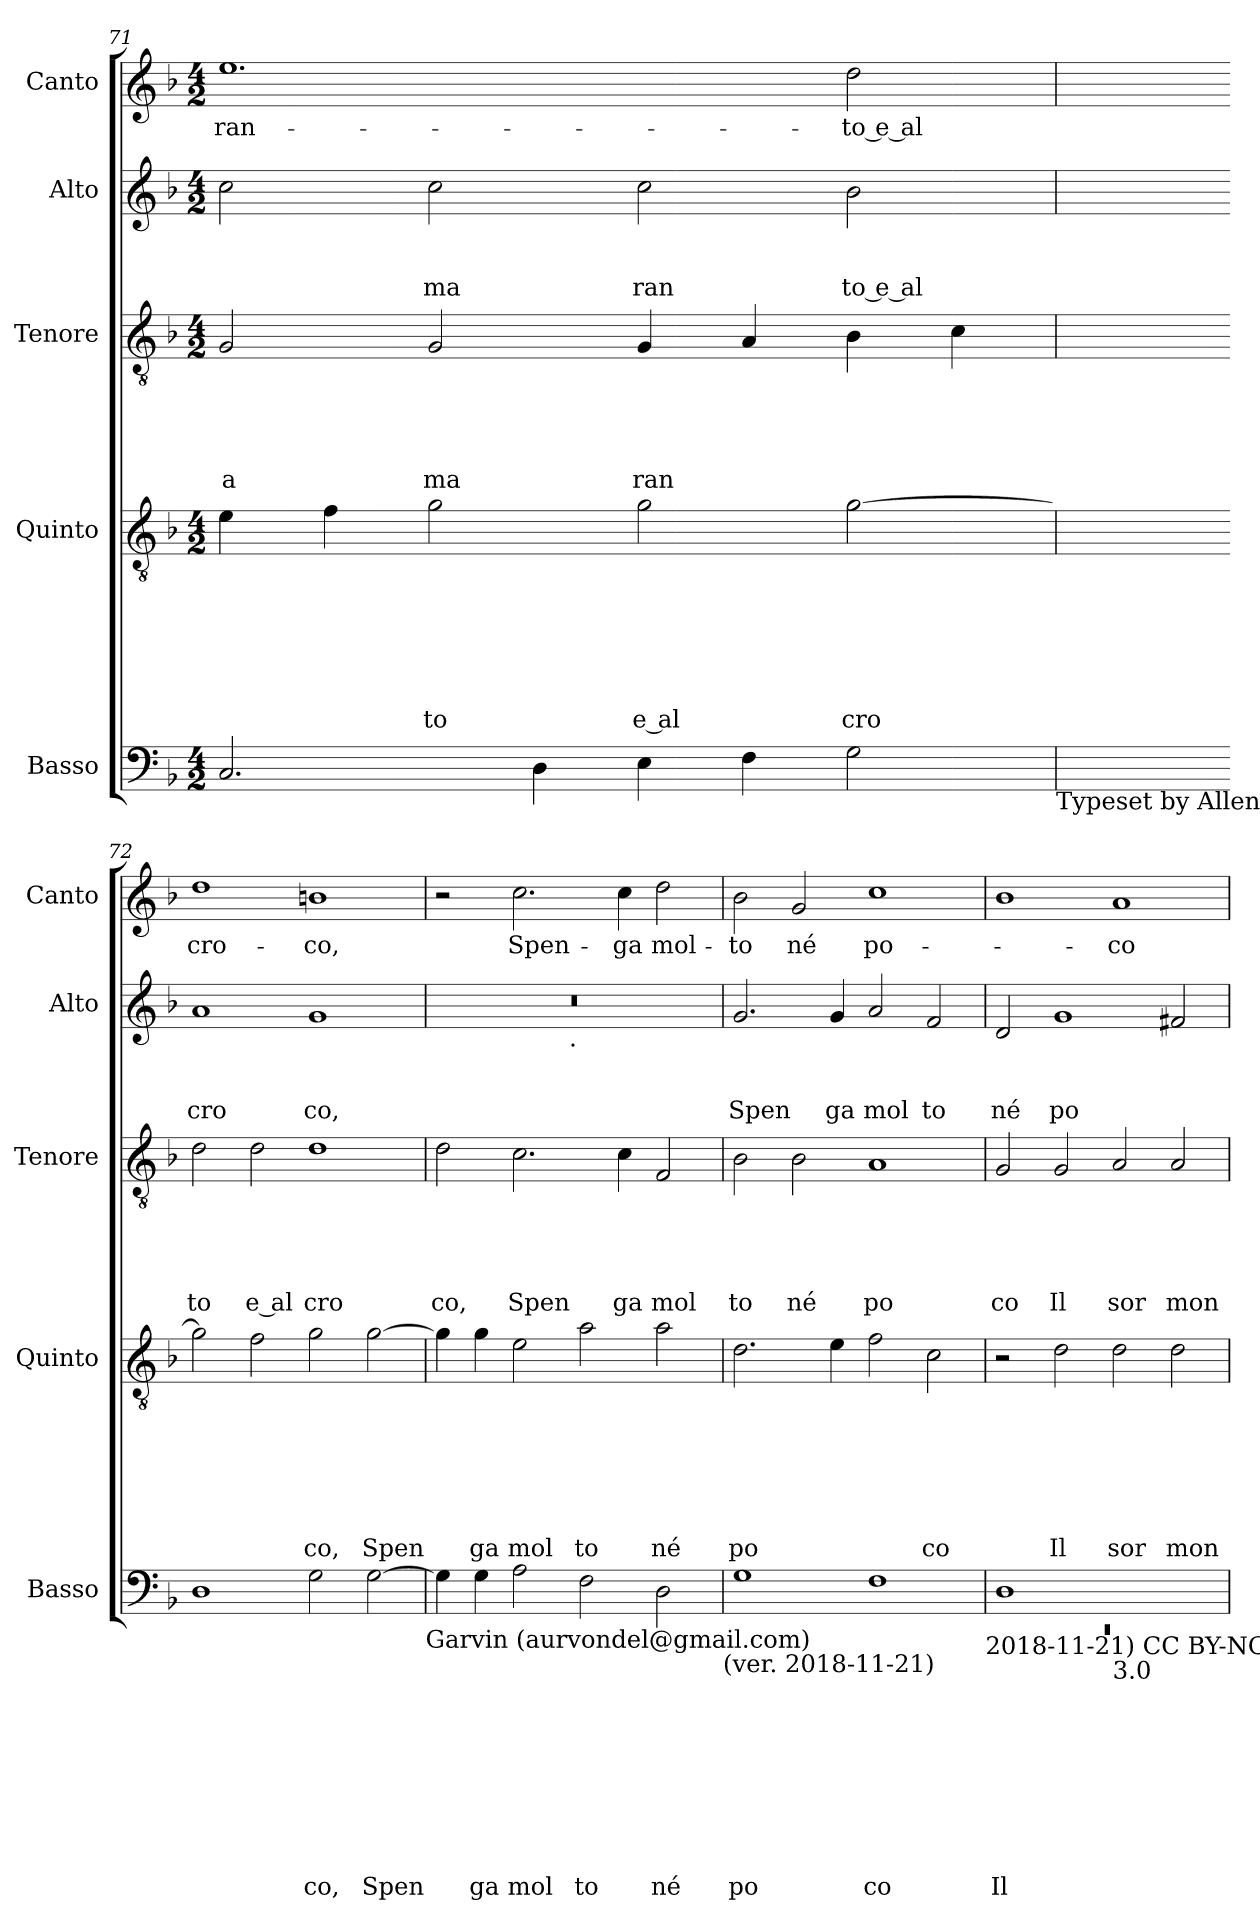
**kern	**text	**text	**text	**text	**text	**text	**text	**text	**text	**kern	**text	**text	**text	**text	**text	**text	**text	**kern	**text	**text	**text	**text	**text	**kern	**text	**text	**text	**kern	**text
*part5	*part5	*part5	*part5	*part5	*part5	*part5	*part5	*part5	*part5	*part4	*part4	*part4	*part4	*part4	*part4	*part4	*part4	*part3	*part3	*part3	*part3	*part3	*part3	*part2	*part2	*part2	*part2	*part1	*part1
*staff5	*staff5	*staff5	*staff5	*staff5	*staff5	*staff5	*staff5	*staff5	*staff5	*staff4	*staff4	*staff4	*staff4	*staff4	*staff4	*staff4	*staff4	*staff3	*staff3	*staff3	*staff3	*staff3	*staff3	*staff2	*staff2	*staff2	*staff2	*staff1	*staff1
*I"Basso	*	*	*	*	*	*	*	*	*	*I"Quinto	*	*	*	*	*	*	*	*I"Tenore	*	*	*	*	*	*I"Alto	*	*	*	*I"Canto	*
*I'Basso	*	*	*	*	*	*	*	*	*	*I'Quinto	*	*	*	*	*	*	*	*I'Tenore	*	*	*	*	*	*I'Alto	*	*	*	*I'Canto	*
*clefF4	*	*	*	*	*	*	*	*	*	*clefGv2	*	*	*	*	*	*	*	*clefGv2	*	*	*	*	*	*clefG2	*	*	*	*clefG2	*
*k[b-]	*	*	*	*	*	*	*	*	*	*k[b-]	*	*	*	*	*	*	*	*k[b-]	*	*	*	*	*	*k[b-]	*	*	*	*k[b-]	*
*F:	*	*	*	*	*	*	*	*	*	*F:	*	*	*	*	*	*	*	*F:	*	*	*	*	*	*F:	*	*	*	*F:	*
*M4/2	*	*	*	*	*	*	*	*	*	*M4/2	*	*	*	*	*	*	*	*M4/2	*	*	*	*	*	*M4/2	*	*	*	*M4/2	*
=71	=71	=71	=71	=71	=71	=71	=71	=71	=71	=71	=71	=71	=71	=71	=71	=71	=71	=71	=71	=71	=71	=71	=71	=71	=71	=71	=71	=71	=71
!	!	!	!	!	!	!	!	!	!	!	!	!	!	!	!	!	!	!	!	!	!	!	!LO:LY:b	!	!	!	!	!	!LO:LY:b
2.C/	.	.	.	.	.	.	.	.	.	4e\	.	.	.	.	.	.	.	2G/	.	.	.	.	a	2cc\	.	.	.	1.ee	-ran-
.	.	.	.	.	.	.	.	.	.	4f\	.	.	.	.	.	.	.	.	.	.	.	.	.	.	.	.	.	.	.
!	!	!	!	!	!	!	!	!	!	!	!	!	!	!	!	!	!LO:LY:b	!	!	!	!	!	!LO:LY:b	!	!	!	!LO:LY:b	!	!
.	.	.	.	.	.	.	.	.	.	2g\	.	.	.	.	.	.	to	2G/	.	.	.	.	ma	2cc\	.	.	ma	.	.
4D\	.	.	.	.	.	.	.	.	.	.	.	.	.	.	.	.	.	.	.	.	.	.	.	.	.	.	.	.	.
!	!	!	!	!	!	!	!	!	!	!	!	!	!	!	!	!	!LO:LY:b	!	!	!	!	!	!LO:LY:b	!	!	!	!LO:LY:b	!	!
4E\	.	.	.	.	.	.	.	.	.	2g\	.	.	.	.	.	.	e al	4G/	.	.	.	.	ran	2cc\	.	.	ran	.	.
4F\	.	.	.	.	.	.	.	.	.	.	.	.	.	.	.	.	.	4A/	.	.	.	.	.	.	.	.	.	.	.
!	!	!	!	!	!	!	!	!	!	!	!	!	!	!	!	!	!LO:LY:b	!	!	!	!	!	!	!	!	!	!LO:LY:b:rj	!	!LO:LY:b:rj
2G\	.	.	.	.	.	.	.	.	.	[>2g\	.	.	.	.	.	.	cro	4B-\	.	.	.	.	.	2b-\	.	.	to e al	2dd\	-to e al
.	.	.	.	.	.	.	.	.	.	.	.	.	.	.	.	.	.	(4c\	.	.	.	.	.	.	.	.	.	.	.
!LO:TX:b:t=Typeset by Allen	!	!	!	!	!	!	!	!	!	!	!	!	!	!	!	!	!	!	!	!	!	!	!	!	!	!	!	!	!
=72	=72	=72	=72	=72	=72	=72	=72	=72	=72	=72	=72	=72	=72	=72	=72	=72	=72	=72	=72	=72	=72	=72	=72	=72	=72	=72	=72	=72	=72
!	!	!	!	!	!	!	!	!	!	!	!	!	!	!	!	!	!	!	!	!	!	!	!LO:LY:b	!	!	!	!LO:LY:b	!	!LO:LY:b
1D	.	.	.	.	.	.	.	.	.	2g\]	.	.	.	.	.	.	.	2d\	.	.	.	.	to	1a	.	.	cro	1dd	cro-
!	!	!	!	!	!	!	!	!	!	!	!	!	!	!	!	!	!	!	!	!	!	!	!LO:LY:b	!	!	!	!	!	!
.	.	.	.	.	.	.	.	.	.	2f\	.	.	.	.	.	.	.	2d\	.	.	.	.	e al	.	.	.	.	.	.
!	!	!	!	!	!	!	!	!	!LO:LY:b	!	!	!	!	!	!	!	!LO:LY:b	!	!	!	!	!	!LO:LY:b	!	!	!	!LO:LY:b	!	!LO:LY:b
2G\	.	.	.	.	.	.	.	.	co,	2g\	.	.	.	.	.	.	co,	1d	.	.	.	.	cro	1g	.	.	co,	1bn	-co,
!	!	!	!	!	!	!	!	!	!LO:LY:b	!	!	!	!	!	!	!	!LO:LY:b	!	!	!	!	!	!	!	!	!	!	!	!
[>2G\	.	.	.	.	.	.	.	.	Spen	[>2g\	.	.	.	.	.	.	Spen	.	.	.	.	.	.	.	.	.	.	.	.
!LO:TX:b:t=Garvin (aurvondel@gmail.com)	!	!	!	!	!	!	!	!	!	!	!	!	!	!	!	!	!	!	!	!	!	!	!	!	!	!	!	!	!
=73	=73	=73	=73	=73	=73	=73	=73	=73	=73	=73	=73	=73	=73	=73	=73	=73	=73	=73	=73	=73	=73	=73	=73	=73	=73	=73	=73	=73	=73
!	!	!	!	!	!	!	!	!	!	!	!	!	!	!	!	!	!	!	!	!	!	!	!LO:LY:b	!	!	!	!	!	!
*	*	*	*	*	*	*	*	*	*	*	*	*	*	*	*	*	*	*	*	*	*	*	*	*^	*	*	*	*	*
4G\]	.	.	.	.	.	.	.	.	.	4g\]	.	.	.	.	.	.	.	2d\	.	.	.	.	co,	0r	2ryy	.	.	.	2r	.
!	!	!	!	!	!	!	!	!	!LO:LY:b	!	!	!	!	!	!	!	!LO:LY:b	!	!	!	!	!	!	!	!	!	!	!	!	!
4G\	.	.	.	.	.	.	.	.	ga	4g\	.	.	.	.	.	.	ga	.	.	.	.	.	.	.	.	.	.	.	.	.
!	!	!	!	!	!	!	!	!	!LO:LY:b	!	!	!	!	!	!	!	!LO:LY:b	!	!	!	!	!	!LO:LY:b	!	!	!	!	!	!	!LO:LY:b
2A\	.	.	.	.	.	.	.	.	mol	2e\	.	.	.	.	.	.	mol	2.c\	.	.	.	.	Spen	.	4...ryy	.	.	.	2.cc\	Spen-
!	!	!	!	!	!	!	!	!	!	!	!	!	!	!	!	!	!	!	!	!	!	!	!	!	!LO:TX:b:t=.	!	!	!	!	!
.	.	.	.	.	.	.	.	.	.	.	.	.	.	.	.	.	.	.	.	.	.	.	.	.	1ryy	.	.	.	.	.
!	!	!	!	!	!	!	!	!	!LO:LY:b	!	!	!	!	!	!	!	!LO:LY:b	!	!	!	!	!	!	!	!	!	!	!	!	!
2F\	.	.	.	.	.	.	.	.	to	2a\	.	.	.	.	.	.	to	.	.	.	.	.	.	.	.	.	.	.	.	.
!	!	!	!	!	!	!	!	!	!	!	!	!	!	!	!	!	!	!	!	!	!	!	!LO:LY:b	!	!	!	!	!	!	!LO:LY:b
.	.	.	.	.	.	.	.	.	.	.	.	.	.	.	.	.	.	4c\	.	.	.	.	ga	.	.	.	.	.	4cc\	-ga
!	!	!	!	!	!	!	!	!	!LO:LY:b	!	!	!	!	!	!	!	!LO:LY:b	!	!	!	!	!	!LO:LY:b	!	!	!	!	!	!	!LO:LY:b
2D\	.	.	.	.	.	.	.	.	né	2a\	.	.	.	.	.	.	né	2F/	.	.	.	.	mol	.	.	.	.	.	2dd\	mol-
.	.	.	.	.	.	.	.	.	.	.	.	.	.	.	.	.	.	.	.	.	.	.	.	.	32ryy	.	.	.	.	.
!LO:TX:b:t=(ver. 2018-11-21)	!	!	!	!	!	!	!	!	!	!	!	!	!	!	!	!	!	!	!	!	!	!	!	!	!	!	!	!	!	!
=74	=74	=74	=74	=74	=74	=74	=74	=74	=74	=74	=74	=74	=74	=74	=74	=74	=74	=74	=74	=74	=74	=74	=74	=74	=74	=74	=74	=74	=74	=74
!	!	!	!	!	!	!	!	!	!LO:LY:b	!	!	!	!	!	!	!	!LO:LY:b	!	!	!	!	!	!LO:LY:b	!	!	!	!	!LO:LY:b	!	!LO:LY:b
*	*	*	*	*	*	*	*	*	*	*	*	*	*	*	*	*	*	*	*	*	*	*	*	*v	*v	*	*	*	*	*
1G	.	.	.	.	.	.	.	.	po	2.d\	.	.	.	.	.	.	po	2B-\	.	.	.	.	to	2.g/	.	.	Spen	2b-\	-to
!	!	!	!	!	!	!	!	!	!	!	!	!	!	!	!	!	!	!	!	!	!	!	!LO:LY:b	!	!	!	!	!	!LO:LY:b
.	.	.	.	.	.	.	.	.	.	.	.	.	.	.	.	.	.	2B-\	.	.	.	.	né	.	.	.	.	2g/	né
!	!	!	!	!	!	!	!	!	!	!	!	!	!	!	!	!	!	!	!	!	!	!	!	!	!	!	!LO:LY:b	!	!
.	.	.	.	.	.	.	.	.	.	4e\	.	.	.	.	.	.	.	.	.	.	.	.	.	4g/	.	.	ga	.	.
!	!	!	!	!	!	!	!	!	!LO:LY:b	!	!	!	!	!	!	!	!	!	!	!	!	!	!LO:LY:b	!	!	!	!LO:LY:b	!	!LO:LY:b
1F	.	.	.	.	.	.	.	.	co	2f\	.	.	.	.	.	.	.	1A	.	.	.	.	po	2a/	.	.	mol	1cc	po-
!	!	!	!	!	!	!	!	!	!	!	!	!	!	!	!	!	!LO:LY:b	!	!	!	!	!	!	!	!	!	!LO:LY:b	!	!
.	.	.	.	.	.	.	.	.	.	2c\	.	.	.	.	.	.	co	.	.	.	.	.	.	2f/	.	.	to	.	.
!LO:TX:b:t=2018-11-21) CC BY-NC	!	!	!	!	!	!	!	!	!	!	!	!	!	!	!	!	!	!	!	!	!	!	!	!	!	!	!	!	!
=75	=75	=75	=75	=75	=75	=75	=75	=75	=75	=75	=75	=75	=75	=75	=75	=75	=75	=75	=75	=75	=75	=75	=75	=75	=75	=75	=75	=75	=75
*^	*	*	*	*	*	*	*	*	*	*	*	*	*	*	*	*	*	*	*	*	*	*	*	*	*	*	*	*	*
!	!LO:N:vis=1	!	!	!	!	!	!	!	!	!LO:LY:b	!	!	!	!	!	!	!	!	!	!	!	!	!	!LO:LY:b	!	!	!	!LO:LY:b	!	!
*	*^	*	*	*	*	*	*	*	*	*	*	*	*	*	*	*	*	*	*	*	*	*	*	*	*	*	*	*	*	*
0ryy	0rEE	1D	.	.	.	.	.	.	.	.	Il	2r	.	.	.	.	.	.	.	2G/	.	.	.	.	co	2d/	.	.	né	1b-	.
!	!	!	!	!	!	!	!	!	!	!	!	!	!	!	!	!	!	!	!LO:LY:b	!	!	!	!	!	!LO:LY:b	!	!	!	!LO:LY:b	!	!
.	.	.	.	.	.	.	.	.	.	.	.	2d\	.	.	.	.	.	.	Il	2G/	.	.	.	.	Il	1g	.	.	po	.	.
!	!	!LO:TX:b:t=3.0	!	!	!	!	!	!	!	!	!	!	!	!	!	!	!	!	!	!	!	!	!	!	!	!	!	!	!	!	!
!	!	!	!	!	!	!	!	!	!	!	!	!	!	!	!	!	!	!	!LO:LY:b	!	!	!	!	!	!LO:LY:b	!	!	!	!	!	!LO:LY:b
.	.	1ryy	.	.	.	.	.	.	.	.	.	2d\	.	.	.	.	.	.	sor	2A/	.	.	.	.	sor	.	.	.	.	1a	-co
!	!	!	!	!	!	!	!	!	!	!	!	!	!	!	!	!	!	!	!LO:LY:b	!	!	!	!	!	!LO:LY:b	!	!	!	!	!	!
.	.	.	.	.	.	.	.	.	.	.	.	2d\	.	.	.	.	.	.	mon	2A/	.	.	.	.	mon	2f#/	.	.	.	.	.
*v	*v	*v	*	*	*	*	*	*	*	*	*	*	*	*	*	*	*	*	*	*	*	*	*	*	*	*	*	*	*	*	*
=	=	=	=	=	=	=	=	=	=	=	=	=	=	=	=	=	=	=	=	=	=	=	=	=	=	=	=	=	=
*-	*-	*-	*-	*-	*-	*-	*-	*-	*-	*-	*-	*-	*-	*-	*-	*-	*-	*-	*-	*-	*-	*-	*-	*-	*-	*-	*-	*-	*-
